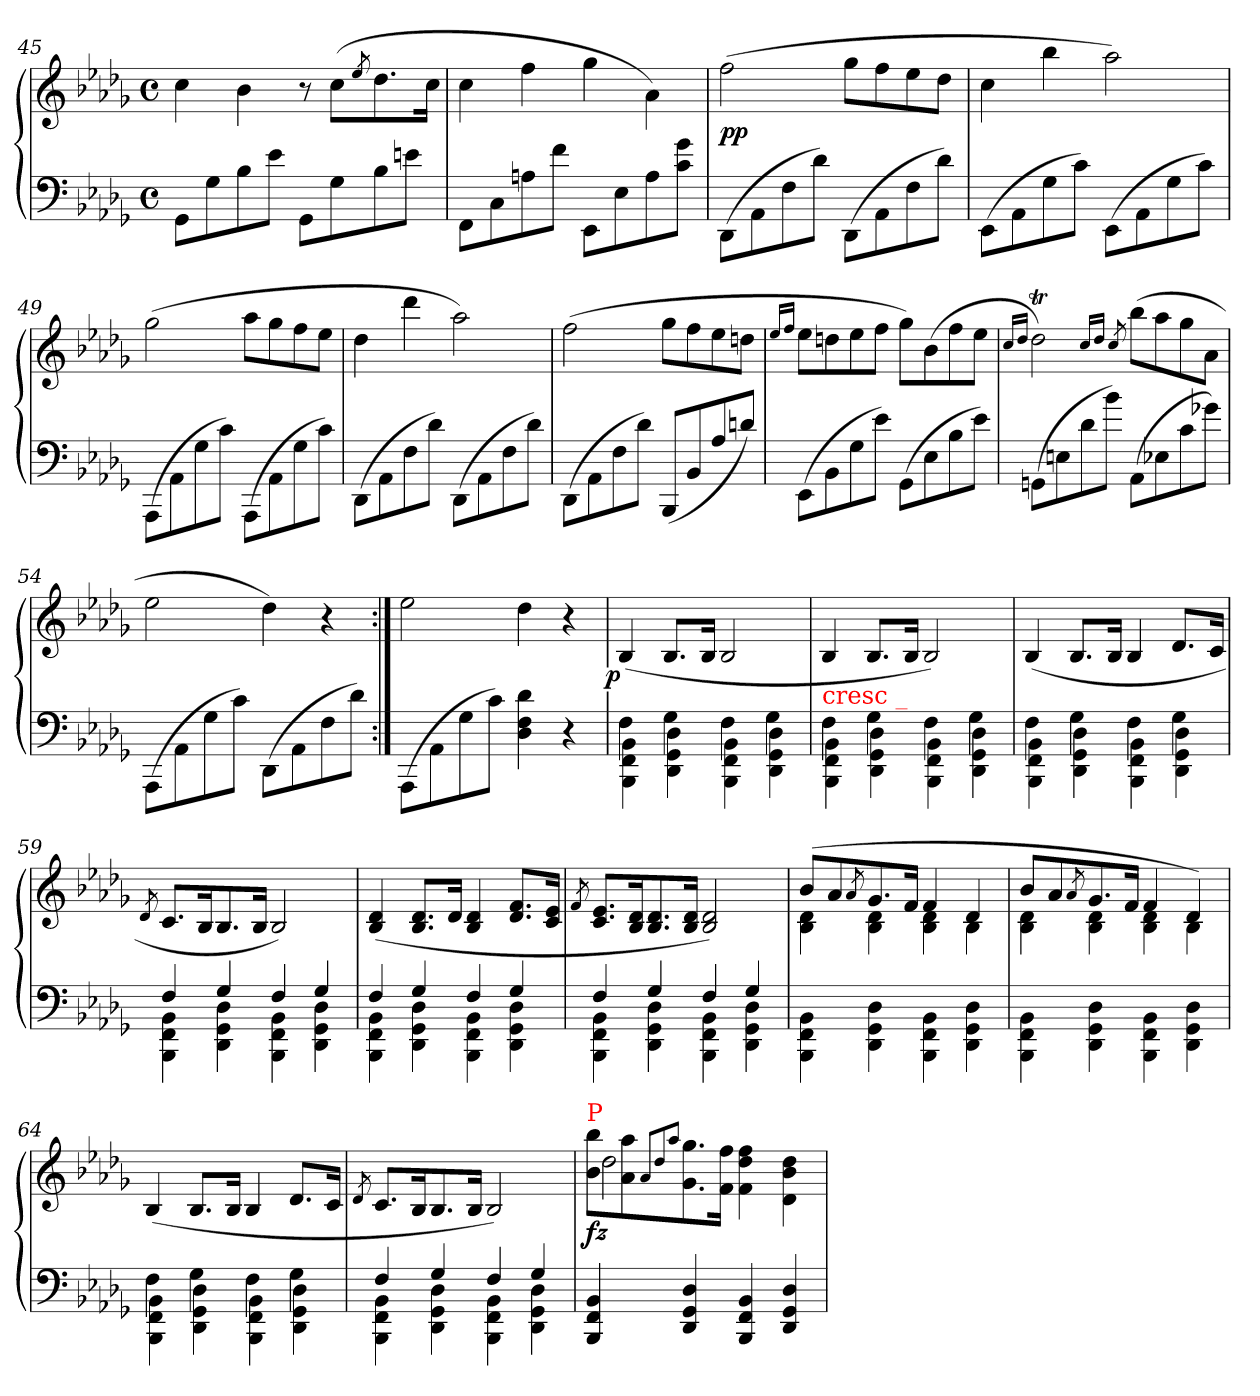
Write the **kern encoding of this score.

**kern	**kern	**dynam
*part1	*part1	*part1
*staff2	*staff1	*staff1/2
*clefF4	*clefG2	*
*k[b-e-a-d-g-]	*k[b-e-a-d-g-]	*
*b-:	*b-:	*
*M4/4	*M4/4	*
*met(c)	*met(c)	*
=45	=45	=45
8GG-L	4cc	.
8G-	.	.
8B-	4b-	.
8e-J	.	.
8GG-L	8r	.
8G-	(8ccL	.
.	8qee-/	.
8B-	8.dd-	.
8enJ	.	.
.	16ccJk	.
=46	=46	=46
8FFL	4cc	.
8C	.	.
8An	4ff	.
8fJ	.	.
8EE-L	4gg-	.
8E-	.	.
8A	4a-\)	.
8g- 8cJ	.	.
=47	=47	=47
(8DD-\L	(2ff	pp
8AA-\	.	.
8F\	.	.
8d-\J)	.	.
(>8DD-\L	8gg-L	.
8AA-\	8ff	.
8F\	8ee-	.
8d-\J)	8dd-J	.
=48	=48	=48
(8EE-L	4cc	.
8AA-	.	.
8G-	4bb-	.
8cJ)	.	.
(8EE-L	2aa-)	.
8AA-	.	.
8G-	.	.
8cJ)	.	.
=49	=49	=49
(8AAA-\L	(2gg-	.
8AA-\	.	.
8G-\	.	.
8c\J)	.	.
(8AAA-\L	8aa-L	.
8AA-\	8gg-	.
8G-\	8ff	.
8c\J)	8ee-J	.
=50	=50	=50
(>8DD-\L	4dd-	.
8AA-\	.	.
8F\	4ddd-	.
8d-\J)	.	.
(>8DD-\L	2aa-)	.
8AA-\	.	.
8F\	.	.
8d-\J)	.	.
=51	=51	=51
(>8DD-\L	(2ff	.
8AA-\	.	.
8F\	.	.
8d-\J)	.	.
(8BBB-L	8gg-L	.
8BB-	8ff	.
8A-	8ee-	.
8dnJ)	8ddnJ	.
=52	=52	=52
.	16qqee-/LL	.
.	16qqff/JJ	.
(>8EE-L	8ee-L	.
8BB-	8ddn	.
8G-	8ee-	.
8e-J)	8ffJ	.
(>8GG-L	8gg-L)	.
8E-	(8b-	.
8B-	8ff	.
8e-J)	8ee-J	.
=53	=53	=53
.	16qqcc/LL	.
.	16qqdd-/JJ	.
(>8GGnL	2dd-T)	.
8En	.	.
8d-	.	.
8b-J)	.	.
.	16qqcc/LL	.
.	16qqdd-/JJ	.
.	8qcc/	.
(>8AA-L	(8bb-L	.
8E-X	8aa-	.
8c	8gg-	.
8g-XJ)	8a-J	.
=54	=54	=54
(8AAA-\L	2ee-	.
8AA-\	.	.
8G-\	.	.
8c\J)	.	.
(>8DD-\L	4dd-)	.
8AA-\	.	.
8F\	4r	.
8d-\J)	.	.
=55:|!	=55:|!	=55:|!
(8AAA-\L	2ee-	.
8AA-\	.	.
8G-\	.	.
8c\J)	.	.
4d- 4F 4D-	4dd-	.
4r	4r	.
=56	=56	=56
*^	*	*
!	!	!	!LO:DY:rj
4F\	4BB- 4FF 4BBB-	(>4B-/	p
4G-\	4D- 4GG- 4DD-	8.B-/L	.
.	.	16B-/Jk	.
4F\	4BB- 4FF 4BBB-	2B-/	.
4G-\	4D- 4GG- 4DD-	.	.
=57	=57	=57	=57
!	!	!LO:TX:b:color=red:t=cresc _	!
4F\	4BB- 4FF 4BBB-	4B-/	.
4G-\	4D- 4GG- 4DD-	8.B-/L	.
.	.	16B-/Jk	.
4F\	4BB- 4FF 4BBB-	2B-/)	.
4G-\	4D- 4GG- 4DD-	.	.
=58	=58	=58	=58
4F\	4BB- 4FF 4BBB-	(>4B-/	.
4G-\	4D- 4GG- 4DD-	8.B-/L	.
.	.	16B-/Jk	.
4F\	4BB- 4FF 4BBB-	4B-/	.
4G-\	4D- 4GG- 4DD-	8.d-L	.
.	.	16cJk	.
=59	=59	=59	=59
.	.	8qd-	.
4F	4BB- 4FF 4BBB-	8.cL	.
.	.	16B-k	.
4G-	4D- 4GG- 4DD-	8.B-	.
.	.	16B-Jk	.
4F	4BB- 4FF 4BBB-	2B-)	.
4G-	4D- 4GG- 4DD-	.	.
=60	=60	=60	=60
4F	4BB- 4FF 4BBB-	(>4d- 4B-	.
4G-	4D- 4GG- 4DD-	8.d- 8.B-L	.
.	.	16d-Jk	.
4F	4BB- 4FF 4BBB-	4d- 4B-	.
4G-	4D- 4GG- 4DD-	8.f 8.d-L	.
.	.	16e- 16cJk	.
=61	=61	=61	=61
.	.	8qf	.
4F	4BB- 4FF 4BBB-	8.e- 8.cL	.
.	.	16d- 16B-k	.
4G-	4D- 4GG- 4DD-	8.d- 8.B-	.
.	.	16d- 16B-Jk	.
4F	4BB- 4FF 4BBB-	2d- 2B-)	.
4G-	4D- 4GG- 4DD-	.	.
*v	*v	*	*
=62	=62	=62
*	*^	*
4BB-\ 4FF\ 4BBB-\	(8b-L	4d- 4B-	.
.	8a-	.	.
.	8qa-	.	.
4D-\ 4GG-\ 4DD-\	8.g-	4d- 4B-	.
.	16fJk	.	.
4BB-\ 4FF\ 4BBB-\	4f	4d- 4B-	.
4D-\ 4GG-\ 4DD-\	4d-	4B-	.
=63	=63	=63	=63
4BB-\ 4FF\ 4BBB-\	8b-L	4d- 4B-	.
.	8a-	.	.
.	8qa-/	.	.
4D-\ 4GG-\ 4DD-\	8.g-	4d- 4B-	.
.	16fJk	.	.
4BB-\ 4FF\ 4BBB-\	4f	4d- 4B-	.
4D-\ 4GG-\ 4DD-\	4d-)	4B-	.
*	*v	*v	*
=64	=64	=64
*^	*	*
4F\	4BB- 4FF 4BBB-	(>4B-/	.
4G-\	4D- 4GG- 4DD-	8.B-/L	.
.	.	16B-/Jk	.
4F\	4BB- 4FF 4BBB-	4B-/	.
4G-\	4D- 4GG- 4DD-	8.d-L	.
.	.	16cJk	.
=65	=65	=65	=65
.	.	8qd-	.
4F	4BB- 4FF 4BBB-	8.cL	.
.	.	16B-k	.
4G-	4D- 4GG- 4DD-	8.B-	.
.	.	16B-Jk	.
4F	4BB- 4FF 4BBB-	2B-)	.
4G-	4D- 4GG- 4DD-	.	.
=66	=66	=66	=66
*	*	*^	*
!	!	!LO:TX:a:color=red:t=P	!	!
*v	*v	*	*	*
4BB- 4FF 4BBB-	8bb-\ 8b-\L	2dd-	fz
.	8aa-\ 8a-\	.	.
.	8qqa-/L	.	.
.	8qqdd-/	.	.
.	8qqaa-/J	.	.
4D- 4GG- 4DD-	8.gg-\ 8.g-\	.	.
.	16ff\ 16f\Jk	.	.
4BB- 4FF 4BBB-	4ff 4dd- 4f	2ryy	.
4D- 4GG- 4DD-	4dd-\ 4b-\ 4d-\	.	.
*	*v	*v	*
=	=	=
*-	*-	*-
